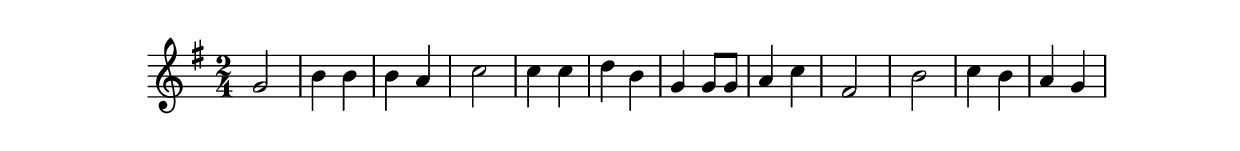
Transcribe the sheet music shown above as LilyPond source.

\version "2.14.0"
%{\header {
  title = "Ya Viene El Alba (California)"
  composer = "anonymous"
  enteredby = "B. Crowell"
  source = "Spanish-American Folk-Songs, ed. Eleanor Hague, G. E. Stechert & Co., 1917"
}%}
\score{{\key g \major
\time 2/4
%{\tempo 4=100
%}\relative g' {
  g2 | b4 b | b a | c2 | c4 c | d4 b | g4 g8 g | a4 c | fis,2 | b2 | c4 b | a g |
}

}}